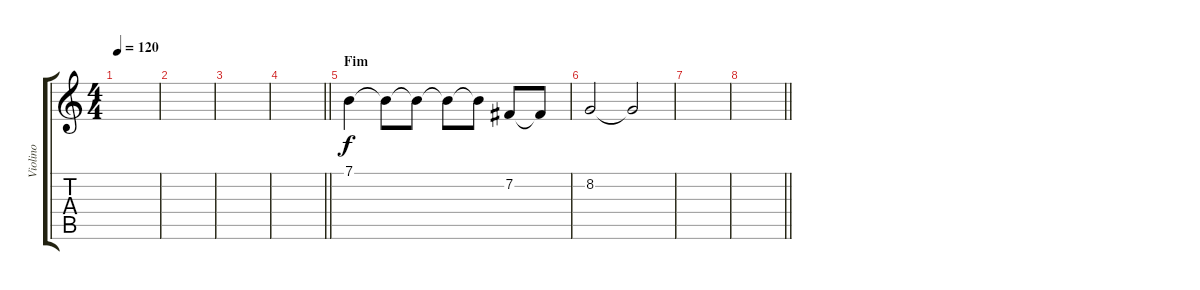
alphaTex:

\track ("Violino" "Violino") {instrument violin}
\staff {score tabs}
\tuning (E4 B3 G3 D3 A2 E2) {hide}
\ts (4 4)
\tempo 120
\clef g2
\ks c
|
|
|
\barLineRight lightlight
|
\section ("" "Fim")
7.1.4 7.1{t}.8 7.1{t}.8 7.1{t}.8 7.1{t}.8 7.2.8 7.2{t}.8 |
8.2.2 8.2{t}.2 |
|
\barLineRight lightlight
